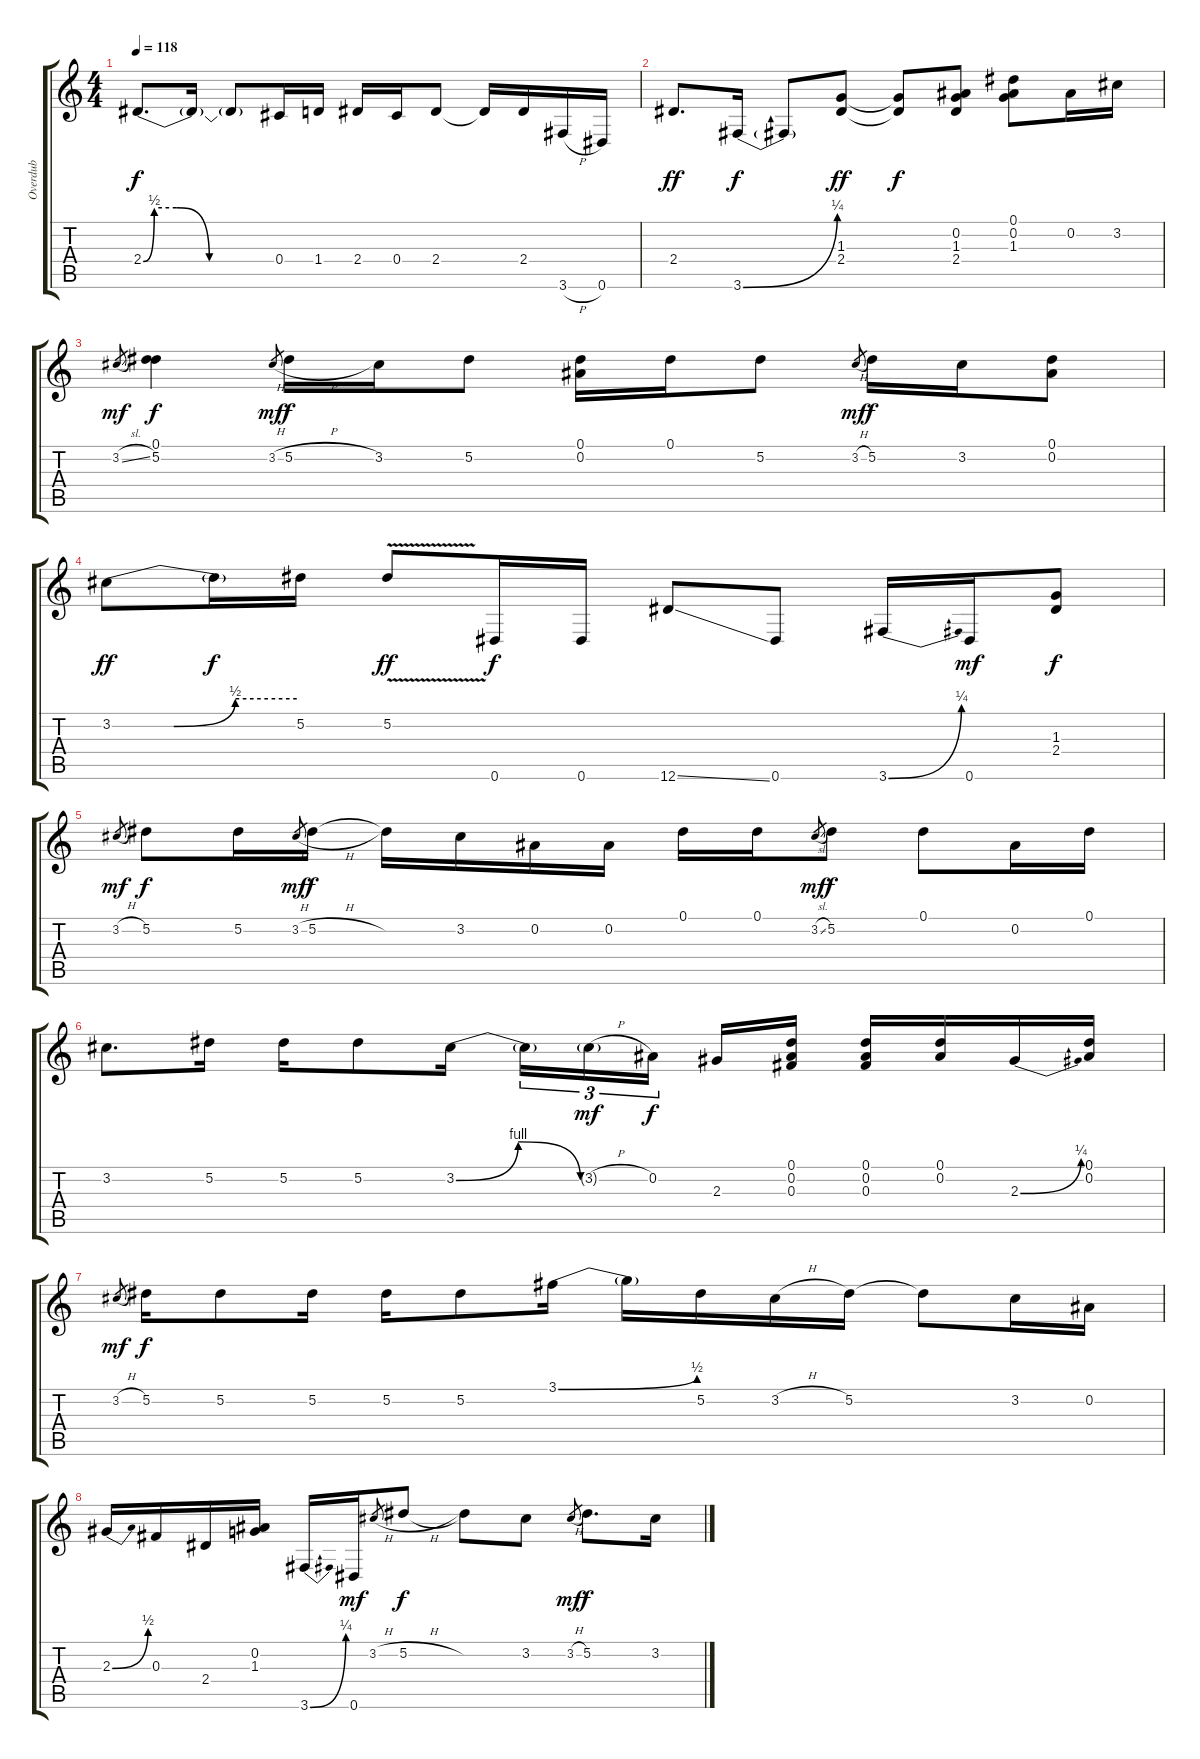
\track ("Overdub" "Overdub") {instrument fretlessbass}
\staff {score tabs}
\tuning (Eb4 Bb3 Gb3 Db3 Ab2 Eb2) {hide}
\ts (4 4)
\tempo 118
\clef g2
\ks c
2.4{be (custom 0 0 5 2 15 2 30 0 60 0)}.8{d dy f} 2.4{t}.16 2.4{t}.8 0.4.16 1.4.16 2.4.16 0.4.16 2.4.8 2.4{t}.16 2.4.16 3.6{h}.16 0.6.16 |
2.4.8{d dy ff} 3.6{be (bend 0 0 60 1)}.16{dy f} 3.6{t}.8 (1.3 2.4).8{dy ff} (1.3{t} 2.4{t}).8{dy f} (0.2 1.3 2.4).8 (0.1 0.2 1.3).8 0.2.16 3.2.16 |
3.2{sl}.8{gr dy mf} (0.1 5.2).4{dy f} 3.2{h}.8{gr dy mf} 5.2{h}.16{dy f} 3.2.16 5.2.8 (0.1 0.2).16 0.1.16 5.2.8 3.2{h}.8{gr dy mf} 5.2.16{dy f} 3.2.16 (0.1 0.2).8 |
3.2{be (custom 0 0 20 0 40 2 60 2)}.8{dy ff} 3.2{t}.16{dy f} 5.2.16 5.2{v}.8{dy ff} 0.6.16{dy f} 0.6.16 12.6{ss}.8 0.6.8 3.6{be (bend 0 0 60 1)}.16 0.6.16{dy mf} (1.3 2.4).8{dy f} |
3.2{h}.8{gr dy mf} 5.2.8{dy f} 5.2.16 3.2{h}.8{gr dy mf} 5.2{h}.16{dy f} 5.2{t}.16 3.2.16 0.2.16 0.2.16 0.1.16 0.1.16 3.2{sl}.8{gr dy mf} 5.2.8{dy f} 0.1.8 0.2.16 0.1.16 |
3.2.8{d} 5.2.16 5.2.16 5.2.8 3.2{be (bendrelease 0 0 15 4 30 4 60 0)}.16 3.2{t}.16{tu (3 2)} 3.2{h g}.16{tu (3 2) dy mf} 0.2.16{tu (3 2) dy f} 2.3.16 (0.1 0.2 0.3).16 (0.1 0.2 0.3).16 (0.1 0.2).16 2.3{be (bend 0 0 60 1)}.16 (0.1 0.2).16 |
3.2{h}.8{gr dy mf} 5.2.16{dy f} 5.2.8 5.2.16 5.2.16 5.2.8 3.1{be (bend 0 0 60 2)}.16 3.1{t}.16 5.2.16 3.2{h}.16 5.2.16 5.2{t}.8 3.2.16 0.2.16 |
2.3{be (bend 0 0 60 2)}.16 0.3.16 2.4.16 (0.2 1.3).16 3.6{be (bend 0 0 60 1)}.16 0.6.16{dy mf} 3.2{h}.8{gr} 5.2{h}.8{dy f} 5.2{t}.8 3.2.8 3.2{h}.8{gr dy mf} 5.2.8{d dy f} 3.2.16
